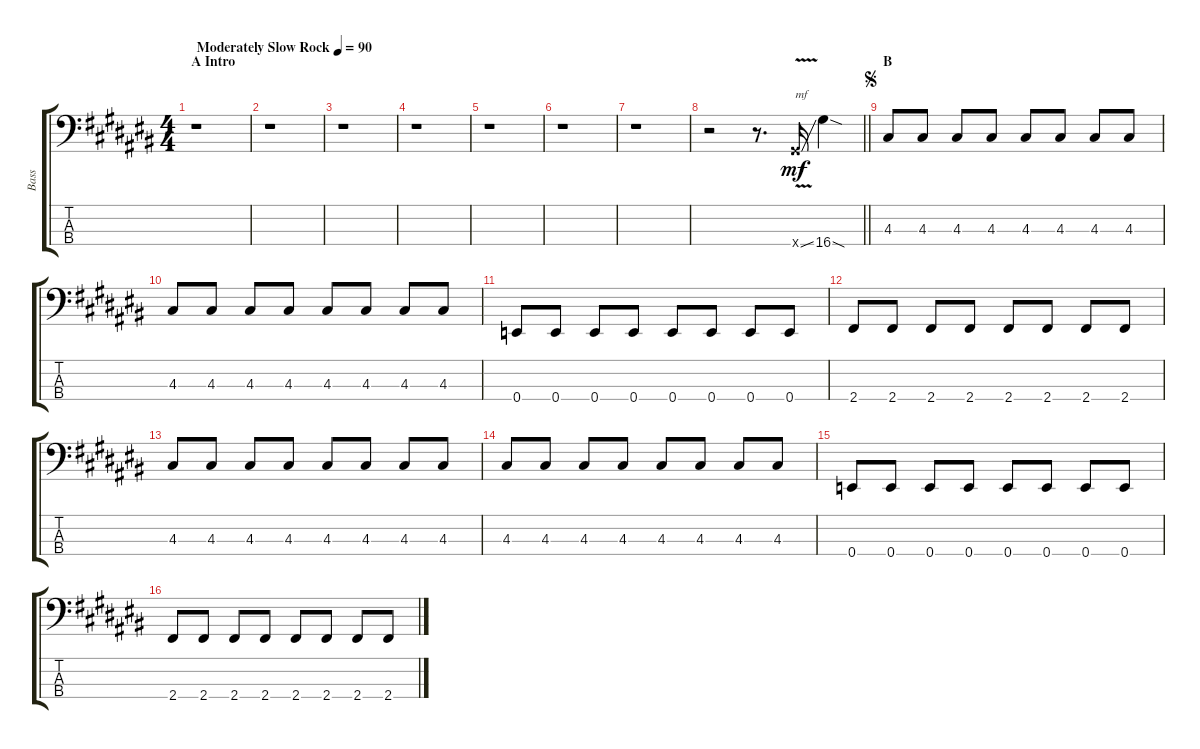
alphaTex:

\track ("Bass" "Bass") {instrument electricbassfinger}
\staff {score tabs}
\tuning (G2 D2 A1 E1) {hide}
\ts (4 4)
\section ("" "A Intro")
\tempo (90 "Moderately Slow Rock")
\clef f4
\ks c#
r.1{dy mf instrument electricbassfinger} |
r.1 |
r.1 |
r.1 |
r.1 |
r.1 |
r.1 |
\barLineRight lightlight
r.2 r.8{d} 4.4{v ss x}.16{txt "mf"} 16.4{sod}.4 |
\section ("" "B")
\jump segno
4.3.8 4.3.8 4.3.8 4.3.8 4.3.8 4.3.8 4.3.8 4.3.8 |
4.3.8 4.3.8 4.3.8 4.3.8 4.3.8 4.3.8 4.3.8 4.3.8 |
0.4.8 0.4.8 0.4.8 0.4.8 0.4.8 0.4.8 0.4.8 0.4.8 |
2.4.8 2.4.8 2.4.8 2.4.8 2.4.8 2.4.8 2.4.8 2.4.8 |
4.3.8 4.3.8 4.3.8 4.3.8 4.3.8 4.3.8 4.3.8 4.3.8 |
4.3.8 4.3.8 4.3.8 4.3.8 4.3.8 4.3.8 4.3.8 4.3.8 |
0.4.8 0.4.8 0.4.8 0.4.8 0.4.8 0.4.8 0.4.8 0.4.8 |
2.4.8 2.4.8 2.4.8 2.4.8 2.4.8 2.4.8 2.4.8 2.4.8
